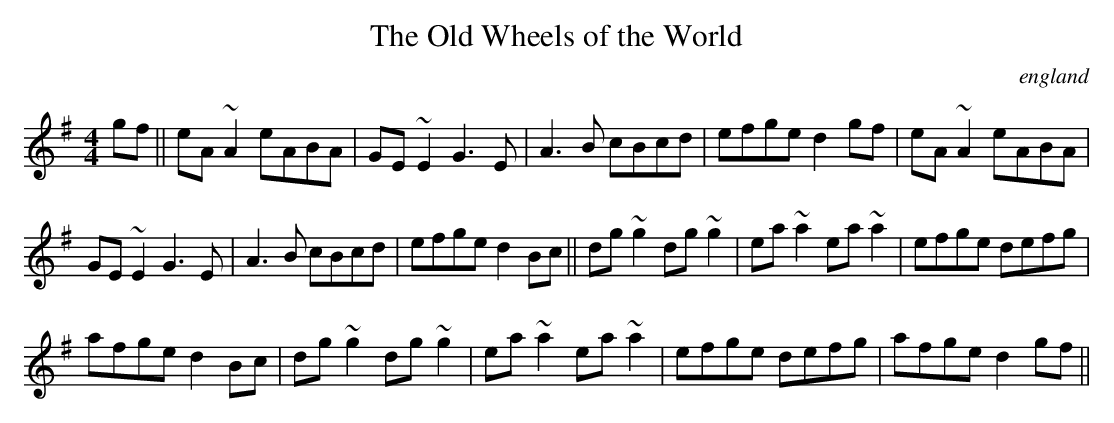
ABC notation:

X:1
T:The Old Wheels of the World
O:england
M:4/4
K:G
gf || eA~A2 eABA | GE~E2 G3E | A3B cBcd | efge d2gf | eA~A2 eABA |
GE~E2 G3E | A3B cBcd | efge d2Bc || dg~g2 dg~g2 | ea~a2 ea~a2 | efge defg |
afge d2Bc |dg~g2 dg~g2 | ea~a2 ea~a2 | efge defg | afge d2gf ||
